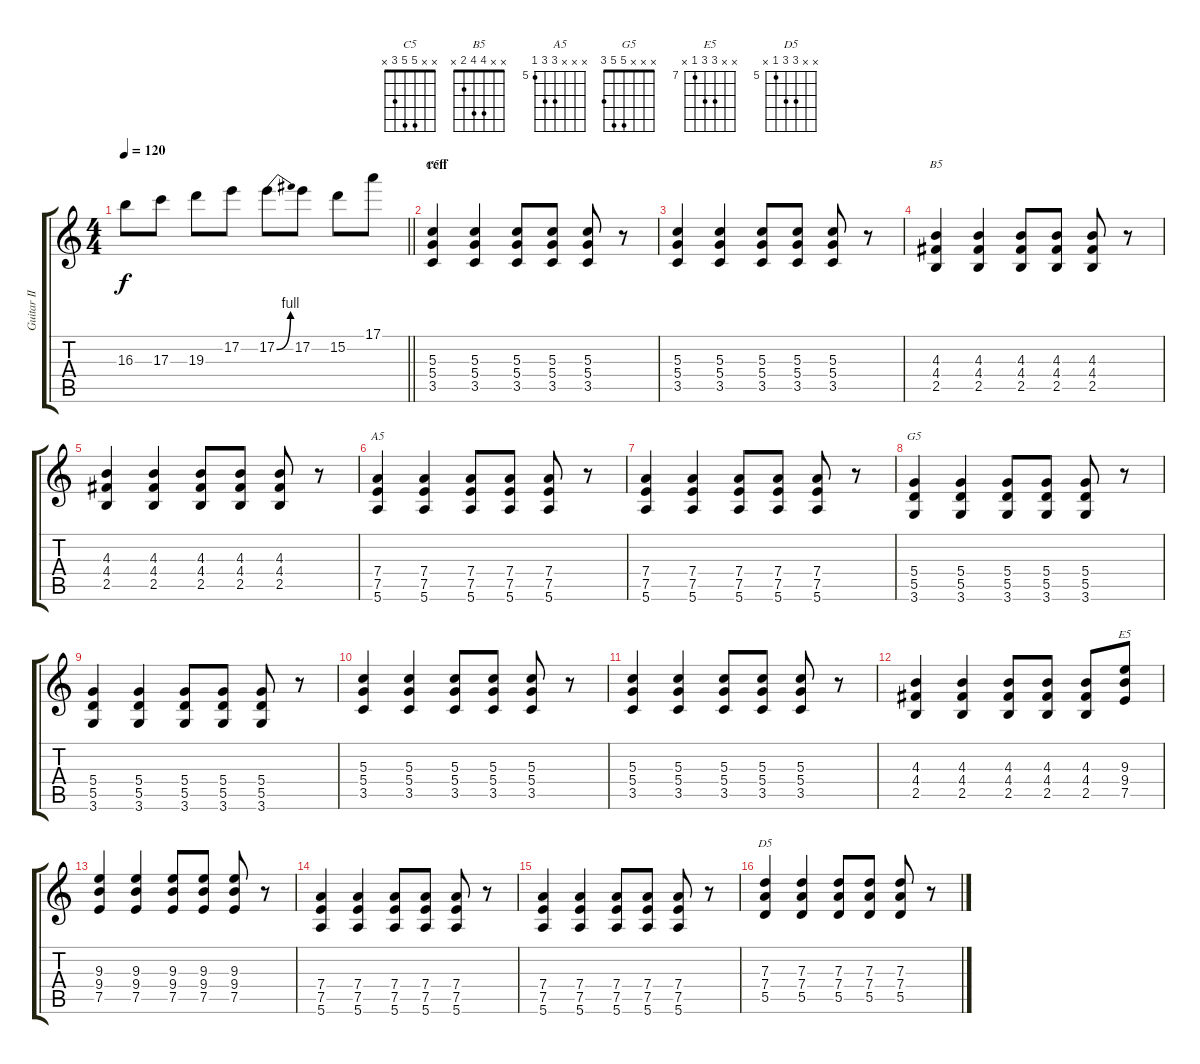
\track ("Guitar II" "Guitar II") {instrument distortionguitar}
\staff {score tabs}
\tuning (E4 B3 G3 D3 A2 E2) {hide}
\chord ("C5" x x 5 5 3 x)
\chord ("B5" x x 4 4 2 x)
\chord ("A5" x x x 7 7 5) {firstfret 5}
\chord ("G5" x x x 5 5 3)
\chord ("E5" x x 9 9 7 x) {firstfret 7}
\chord ("D5" x x 7 7 5 x) {firstfret 5}
\ts (4 4)
\tempo 120
\clef g2
\barLineRight lightlight
\ks c
16.3.8{dy f} 17.3.8 19.3.8 17.2.8 17.2{be (bend 0 0 60 4)}.8 17.2.8 15.2.8 17.1.8 |
\section ("" "reff")
(5.3 5.4 3.5).4{ch "C5"} (5.3 5.4 3.5).4 (5.3 5.4 3.5).8 (5.3 5.4 3.5).8 (5.3 5.4 3.5).8 r.8 |
(5.3 5.4 3.5).4 (5.3 5.4 3.5).4 (5.3 5.4 3.5).8 (5.3 5.4 3.5).8 (5.3 5.4 3.5).8 r.8 |
(4.3 4.4 2.5).4{ch "B5"} (4.3 4.4 2.5).4 (4.3 4.4 2.5).8 (4.3 4.4 2.5).8 (4.3 4.4 2.5).8 r.8 |
(4.3 4.4 2.5).4 (4.3 4.4 2.5).4 (4.3 4.4 2.5).8 (4.3 4.4 2.5).8 (4.3 4.4 2.5).8 r.8 |
(7.4 7.5 5.6).4{ch "A5"} (7.4 7.5 5.6).4 (7.4 7.5 5.6).8 (7.4 7.5 5.6).8 (7.4 7.5 5.6).8 r.8 |
(7.4 7.5 5.6).4 (7.4 7.5 5.6).4 (7.4 7.5 5.6).8 (7.4 7.5 5.6).8 (7.4 7.5 5.6).8 r.8 |
(5.4 5.5 3.6).4{ch "G5"} (5.4 5.5 3.6).4 (5.4 5.5 3.6).8 (5.4 5.5 3.6).8 (5.4 5.5 3.6).8 r.8 |
(5.4 5.5 3.6).4 (5.4 5.5 3.6).4 (5.4 5.5 3.6).8 (5.4 5.5 3.6).8 (5.4 5.5 3.6).8 r.8 |
(5.3 5.4 3.5).4 (5.3 5.4 3.5).4 (5.3 5.4 3.5).8 (5.3 5.4 3.5).8 (5.3 5.4 3.5).8 r.8 |
(5.3 5.4 3.5).4 (5.3 5.4 3.5).4 (5.3 5.4 3.5).8 (5.3 5.4 3.5).8 (5.3 5.4 3.5).8 r.8 |
(4.3 4.4 2.5).4 (4.3 4.4 2.5).4 (4.3 4.4 2.5).8 (4.3 4.4 2.5).8 (4.3 4.4 2.5).8 (9.3 9.4 7.5).8{ch "E5"} |
(9.3 9.4 7.5).4 (9.3 9.4 7.5).4 (9.3 9.4 7.5).8 (9.3 9.4 7.5).8 (9.3 9.4 7.5).8 r.8 |
(7.4 7.5 5.6).4 (7.4 7.5 5.6).4 (7.4 7.5 5.6).8 (7.4 7.5 5.6).8 (7.4 7.5 5.6).8 r.8 |
(7.4 7.5 5.6).4 (7.4 7.5 5.6).4 (7.4 7.5 5.6).8 (7.4 7.5 5.6).8 (7.4 7.5 5.6).8 r.8 |
(7.3 7.4 5.5).4{ch "D5"} (7.3 7.4 5.5).4 (7.3 7.4 5.5).8 (7.3 7.4 5.5).8 (7.3 7.4 5.5).8 r.8
